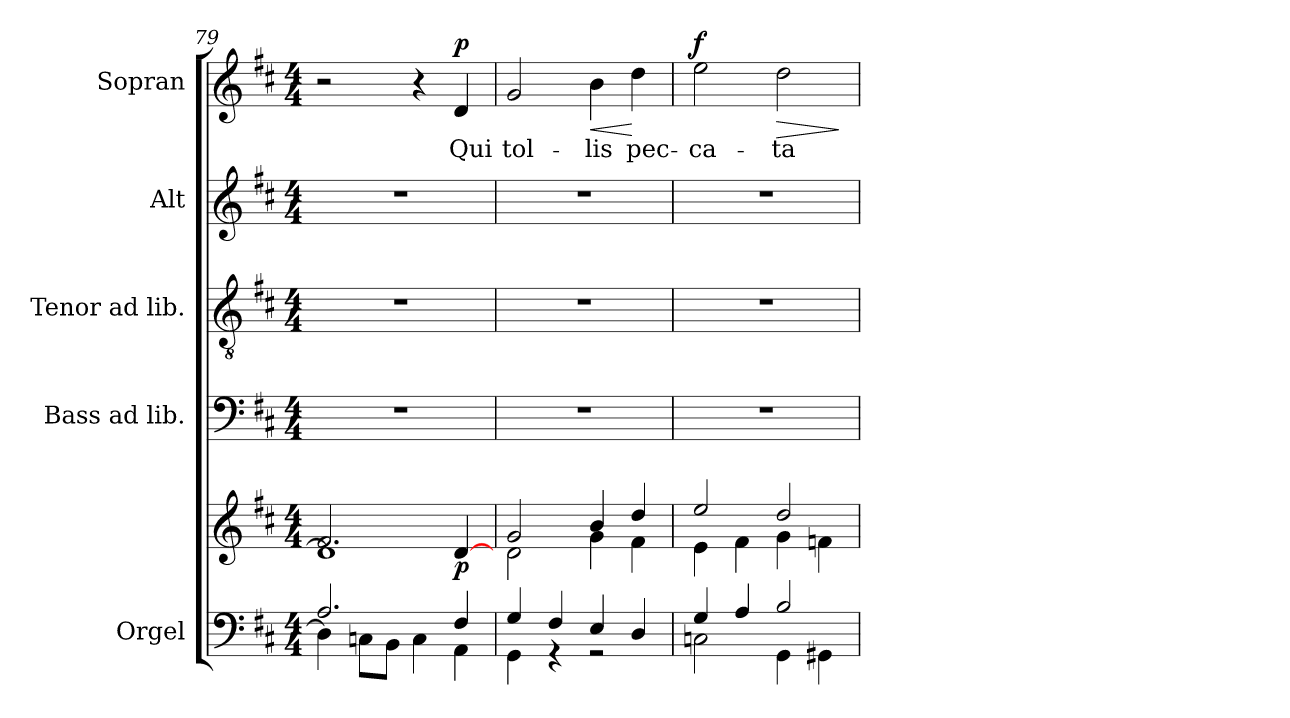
**kern	**kern	**dynam	**kern	**kern	**kern	**kern	**text	**dynam
*part5	*part5	*part5	*part4	*part3	*part2	*part1	*part1	*part1
*staff6	*staff5	*staff5/6	*staff4	*staff3	*staff2	*staff1	*staff1	*staff1
*I"Orgel	*	*	*I"Bass ad lib.	*I"Tenor ad lib.	*I"Alt	*I"Sopran	*	*
*I'Org.	*	*	*I'B.	*I'T.	*I'A.	*I'S.	*	*
*clefF4	*clefG2	*	*clefF4	*clefGv2	*clefG2	*clefG2	*	*
*k[f#c#]	*k[f#c#]	*	*k[f#c#]	*k[f#c#]	*k[f#c#]	*k[f#c#]	*	*
*D:	*D:	*	*D:	*D:	*D:	*D:	*	*
*M4/4	*M4/4	*	*M4/4	*M4/4	*M4/4	*M4/4	*	*
=79	=79	=79	=79	=79	=79	=79	=79	=79
*^	*^	*	*	*	*	*	*	*
2.A/	4D\]	2.f#/	1d]	.	1r	1r	1r	2r	.	.
.	8Cn\L	.	.	.	.	.	.	.	.	.
.	8BB\J	.	.	.	.	.	.	.	.	.
.	4C\	.	.	.	.	.	.	4r	.	.
!	!	!	!	!LO:DY:b	!	!	!	!	!LO:LY:b	!LO:DY:a
4F#/	4AA\	[>4d/	.	p	.	.	.	4d/	Qui	p
!!LO:LB:g=z
=80	=80	=80	=80	=80	=80	=80	=80	=80	=80	=80
!	!	!	!	!	!	!	!	!	!LO:LY:b	!
4G/	4GG\	2g/	2d\	.	1r	1r	1r	2g/	tol-	.
4F#/	4rGG	.	.	.	.	.	.	.	.	.
!	!	!	!	!	!	!	!	!	!LO:LY:b	!LO:HP:b
4E/	2rGG	4b/	4g\	.	.	.	.	4b\	-lis	<
!	!	!	!	!	!	!	!	!	!LO:LY:b	!
4D/	.	4dd/	4f#\	.	.	.	.	4dd\	pec-	[
=81	=81	=81	=81	=81	=81	=81	=81	=81	=81	=81
!	!	!	!	!	!	!	!	!	!LO:LY:b	!LO:DY:a
4G/	2Cn\	2ee/	4e\	.	1r	1r	1r	2ee\	-ca-	f
4A/	.	.	4f#\	.	.	.	.	.	.	.
!	!	!	!	!	!	!	!	!	!LO:LY:b	!LO:HP:b
2B/	4GG\	2dd/	4g\	.	.	.	.	2dd\	-ta	>
.	4GG#X\	.	4fn\	.	.	.	.	.	.	.
*v	*v	*	*	*	*	*	*	*	*	*
*	*v	*v	*	*	*	*	*	*	*
.	.	.	.	.	.	.	.	]
=	=	=	=	=	=	=	=	=
*-	*-	*-	*-	*-	*-	*-	*-	*-
